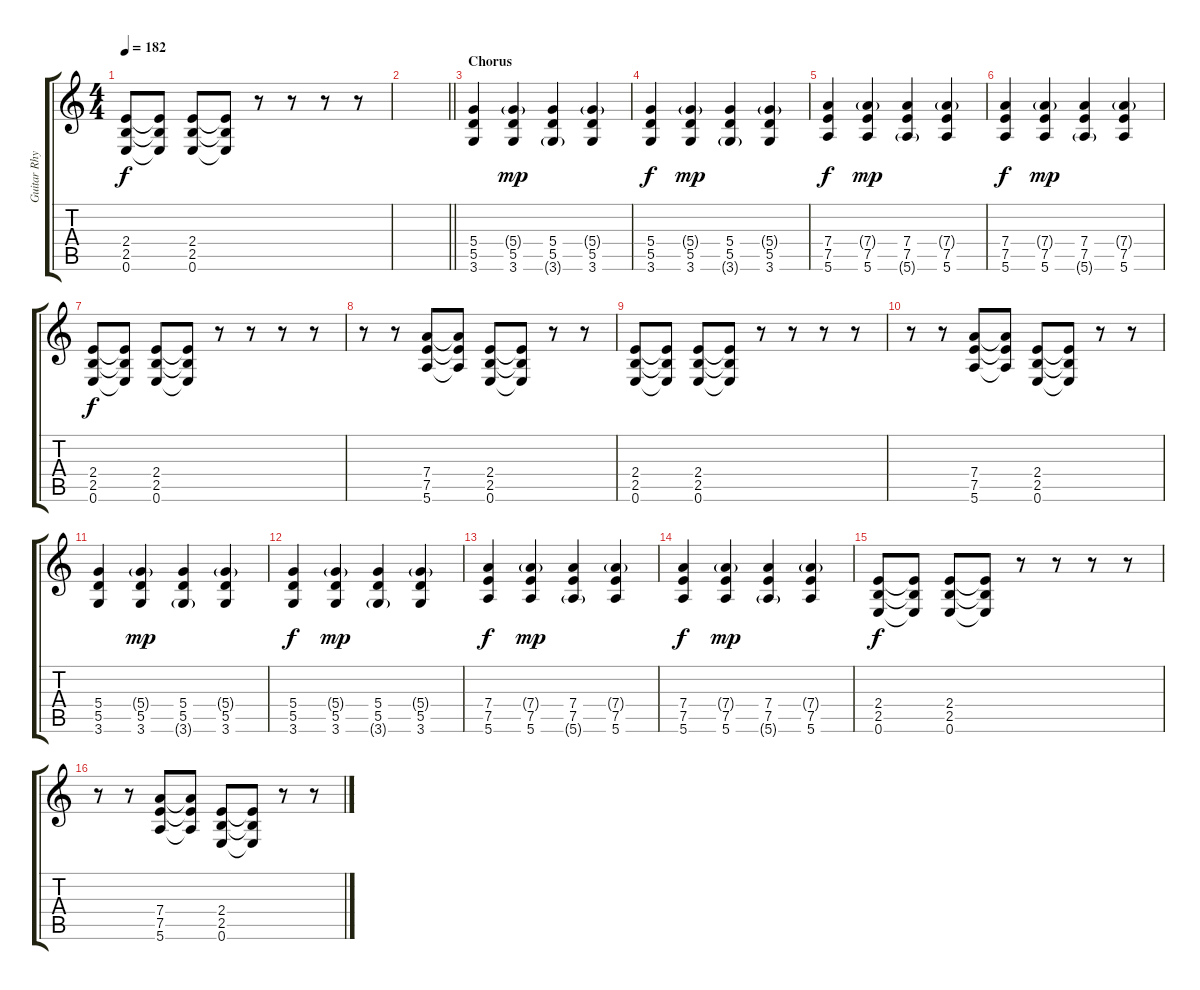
\track ("Guitar Rhythm" "Guitar Rhy") {instrument distortionguitar}
\staff {score tabs}
\tuning (E4 B3 G3 D3 A2 E2) {hide}
\ts (4 4)
\tempo 182
\clef g2
\ks c
(2.4 2.5 0.6).8{dy f} (2.4{t} 2.5{t} 0.6{t}).8 (2.4 2.5 0.6).8 (2.4{t} 2.5{t} 0.6{t}).8 r.8 r.8 r.8 r.8 |
\barLineRight lightlight
|
\section ("" "Chorus")
(5.4 5.5 3.6).4 (5.4{g} 5.5 3.6).4{dy mp} (5.4 5.5 3.6{g}).4 (5.4{g} 5.5 3.6).4 |
(5.4 5.5 3.6).4{dy f} (5.4{g} 5.5 3.6).4{dy mp} (5.4 5.5 3.6{g}).4 (5.4{g} 5.5 3.6).4 |
(7.4 7.5 5.6).4{dy f} (7.4{g} 7.5 5.6).4{dy mp} (7.4 7.5 5.6{g}).4 (7.4{g} 7.5 5.6).4 |
(7.4 7.5 5.6).4{dy f} (7.4{g} 7.5 5.6).4{dy mp} (7.4 7.5 5.6{g}).4 (7.4{g} 7.5 5.6).4 |
(2.4 2.5 0.6).8{dy f} (2.4{t} 2.5{t} 0.6{t}).8 (2.4 2.5 0.6).8 (2.4{t} 2.5{t} 0.6{t}).8 r.8 r.8 r.8 r.8 |
r.8 r.8 (7.4 7.5 5.6).8 (7.4{t} 7.5{t} 5.6{t}).8 (2.4 2.5 0.6).8 (2.4{t} 2.5{t} 0.6{t}).8 r.8 r.8 |
(2.4 2.5 0.6).8 (2.4{t} 2.5{t} 0.6{t}).8 (2.4 2.5 0.6).8 (2.4{t} 2.5{t} 0.6{t}).8 r.8 r.8 r.8 r.8 |
r.8 r.8 (7.4 7.5 5.6).8 (7.4{t} 7.5{t} 5.6{t}).8 (2.4 2.5 0.6).8 (2.4{t} 2.5{t} 0.6{t}).8 r.8 r.8 |
(5.4 5.5 3.6).4 (5.4{g} 5.5 3.6).4{dy mp} (5.4 5.5 3.6{g}).4 (5.4{g} 5.5 3.6).4 |
(5.4 5.5 3.6).4{dy f} (5.4{g} 5.5 3.6).4{dy mp} (5.4 5.5 3.6{g}).4 (5.4{g} 5.5 3.6).4 |
(7.4 7.5 5.6).4{dy f} (7.4{g} 7.5 5.6).4{dy mp} (7.4 7.5 5.6{g}).4 (7.4{g} 7.5 5.6).4 |
(7.4 7.5 5.6).4{dy f} (7.4{g} 7.5 5.6).4{dy mp} (7.4 7.5 5.6{g}).4 (7.4{g} 7.5 5.6).4 |
(2.4 2.5 0.6).8{dy f} (2.4{t} 2.5{t} 0.6{t}).8 (2.4 2.5 0.6).8 (2.4{t} 2.5{t} 0.6{t}).8 r.8 r.8 r.8 r.8 |
r.8 r.8 (7.4 7.5 5.6).8 (7.4{t} 7.5{t} 5.6{t}).8 (2.4 2.5 0.6).8 (2.4{t} 2.5{t} 0.6{t}).8 r.8 r.8
